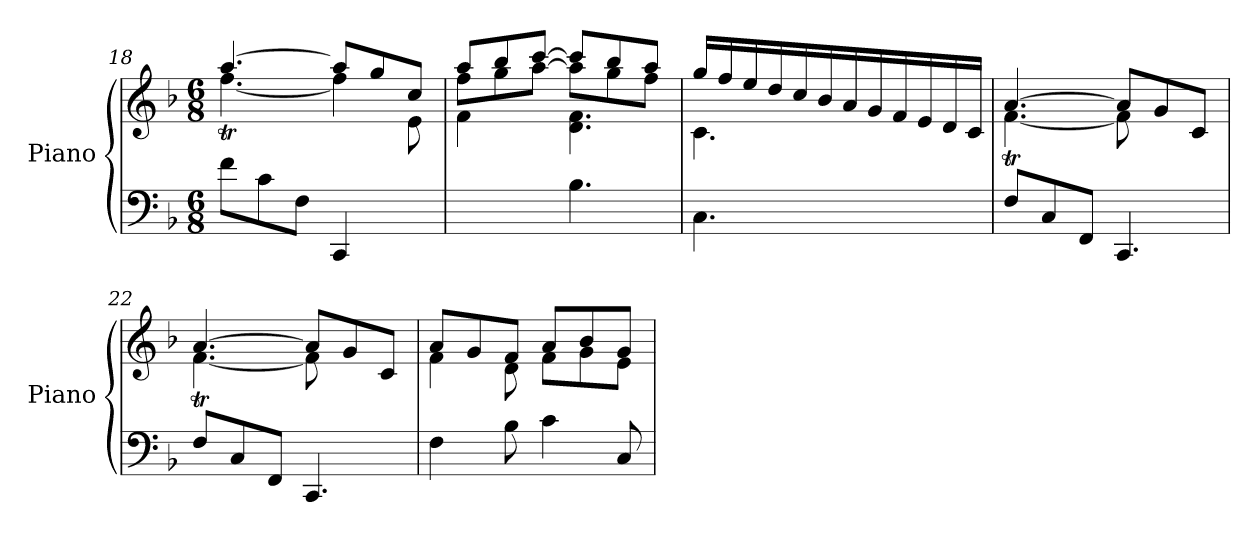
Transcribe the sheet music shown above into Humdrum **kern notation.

**kern	**kern
*part1	*part1
*staff2	*staff1
*I"Piano	*
*I'Piano	*
*clefF4	*clefG2
*k[b-]	*k[b-]
*M6/8	*M6/8
=18	=18
*	*^
8f\L	[>4.aa/	[<4.ffT\
8c\	.	.
8F\J	.	.
4CC/	8aa/L]	4ff\]
.	8gg/	.
8ryy	8cc/J	8e\
=19	=19	=19
*	*	*^
4ryy	8ff\L	4f\	8aa/L
.	8gg\	.	8bb-/
8ryy	[8aa\J	8ryy	[8ccc/J
4.B-\	8aa\L]	4.d\ 4.f\	8ccc/L]
.	8gg\	.	8bb-/
.	8ff\J	.	8aa/J
*	*	*v	*v
!!LO:LB:g=z
=20	=20	=20
4.C\	16gg/LL	4.c\
.	16ff/	.
.	16ee/	.
.	16dd/	.
.	16cc/	.
.	16b-/	.
4ryy	16a/	4.ryy
.	16g/	.
.	16f/	.
.	16e/	.
8ryy	16d/	.
.	16c/JJ	.
=21	=21	=21
8F/L	[>4.a/	[4.fT\
8C/	.	.
8FF/J	.	.
4.CC/	8a/L]	8f\]
.	8g/	4ryy
.	8c/J	.
=22	=22	=22
8F/L	[>4.a/	[<4.fT\
8C/	.	.
8FF/J	.	.
4.CC/	8a/L]	8f\]
.	8g/	4ryy
.	8c/J	.
=23	=23	=23
4F\	8a/L	4f\
.	8g/	.
8B-\	8f/J	8d\
4c\	8a/L	8f\L
.	8b-/	8g\
8C/	8g/J	8e\J
*	*v	*v
=	=
*-	*-
